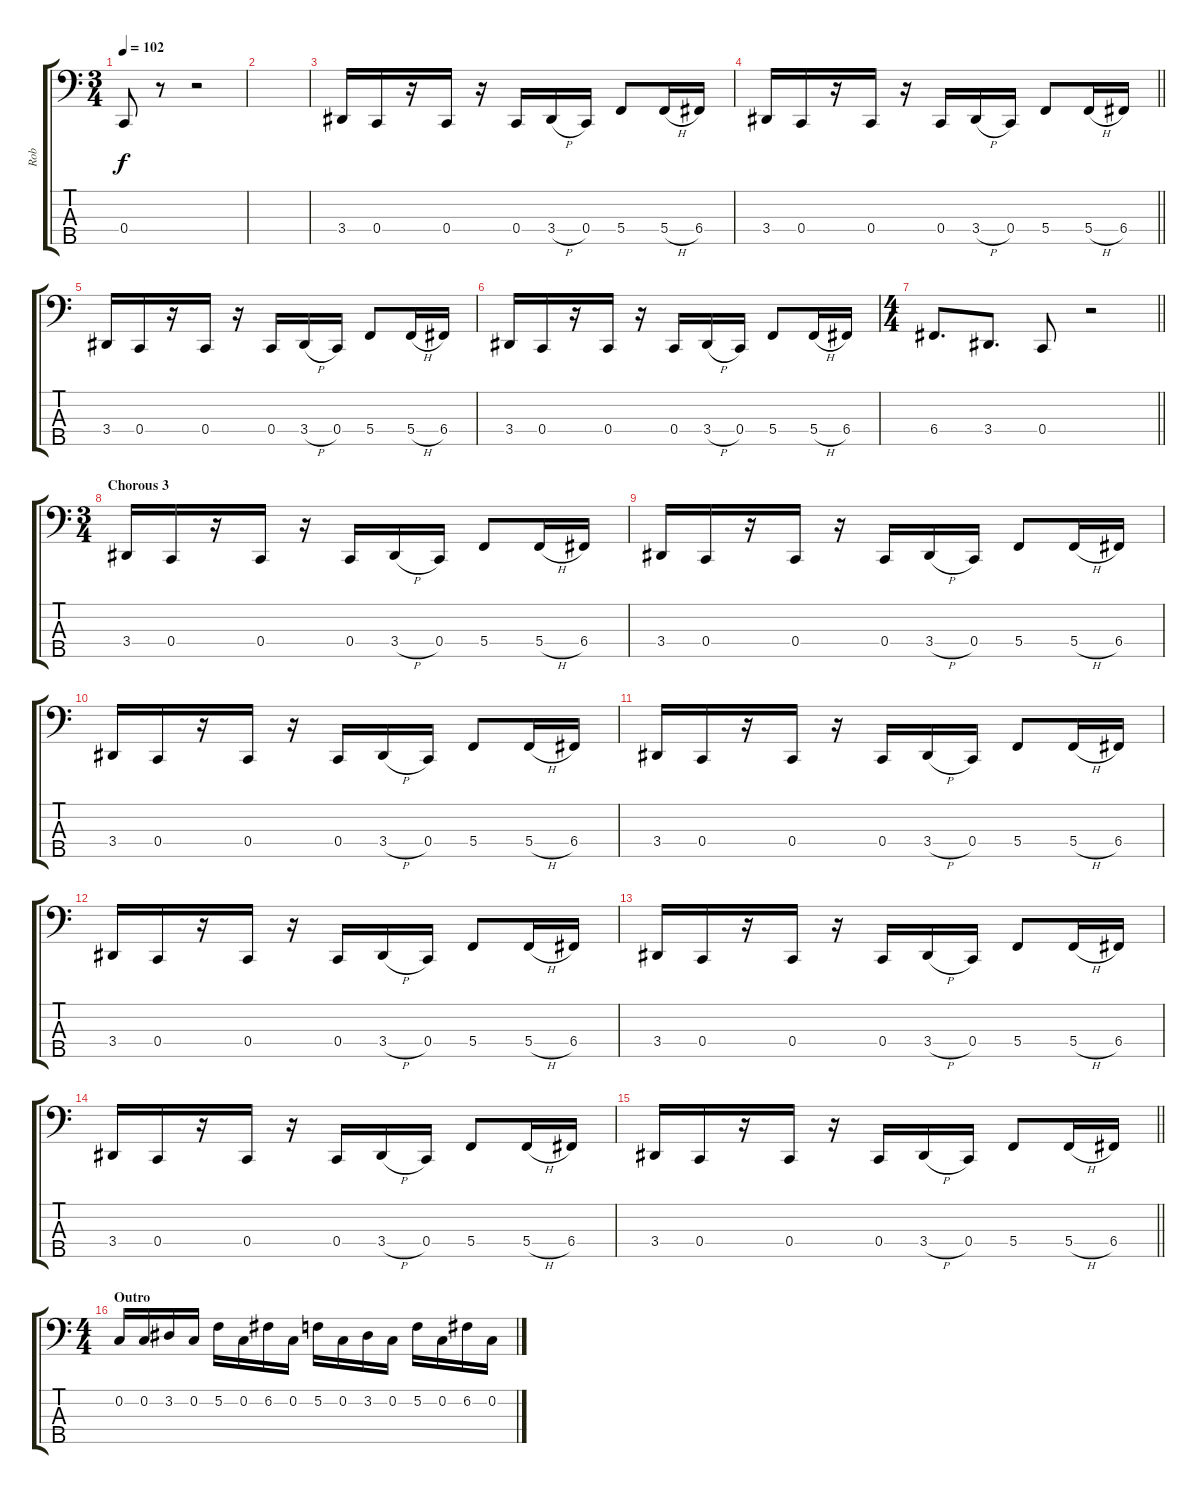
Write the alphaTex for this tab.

\track ("Rob" "Rob") {instrument electricbassfinger}
\staff {score tabs}
\tuning (F2 C2 G1 C1 A0) {hide}
\ts (3 4)
\tempo 102
\clef f4
\ks c
0.4.8{dy f} r.8 r.2 |
|
3.4.16 0.4.16 r.16 0.4.16 r.16 0.4.16 3.4{h}.16 0.4.16 5.4.8 5.4{h}.16 6.4.16 |
\barLineRight lightlight
3.4.16 0.4.16 r.16 0.4.16 r.16 0.4.16 3.4{h}.16 0.4.16 5.4.8 5.4{h}.16 6.4.16 |
\section ("" "")
3.4.16 0.4.16 r.16 0.4.16 r.16 0.4.16 3.4{h}.16 0.4.16 5.4.8 5.4{h}.16 6.4.16 |
3.4.16 0.4.16 r.16 0.4.16 r.16 0.4.16 3.4{h}.16 0.4.16 5.4.8 5.4{h}.16 6.4.16 |
\ts (4 4)
\barLineRight lightlight
6.4.8{d} 3.4.8{d} 0.4.8 r.2 |
\ts (3 4)
\section ("" "Chorous 3")
3.4.16 0.4.16 r.16 0.4.16 r.16 0.4.16 3.4{h}.16 0.4.16 5.4.8 5.4{h}.16 6.4.16 |
3.4.16 0.4.16 r.16 0.4.16 r.16 0.4.16 3.4{h}.16 0.4.16 5.4.8 5.4{h}.16 6.4.16 |
3.4.16 0.4.16 r.16 0.4.16 r.16 0.4.16 3.4{h}.16 0.4.16 5.4.8 5.4{h}.16 6.4.16 |
3.4.16 0.4.16 r.16 0.4.16 r.16 0.4.16 3.4{h}.16 0.4.16 5.4.8 5.4{h}.16 6.4.16 |
3.4.16 0.4.16 r.16 0.4.16 r.16 0.4.16 3.4{h}.16 0.4.16 5.4.8 5.4{h}.16 6.4.16 |
3.4.16 0.4.16 r.16 0.4.16 r.16 0.4.16 3.4{h}.16 0.4.16 5.4.8 5.4{h}.16 6.4.16 |
3.4.16 0.4.16 r.16 0.4.16 r.16 0.4.16 3.4{h}.16 0.4.16 5.4.8 5.4{h}.16 6.4.16 |
\barLineRight lightlight
3.4.16 0.4.16 r.16 0.4.16 r.16 0.4.16 3.4{h}.16 0.4.16 5.4.8 5.4{h}.16 6.4.16 |
\ts (4 4)
\section ("" "Outro")
0.2.16 0.2.16 3.2.16 0.2.16 5.2.16 0.2.16 6.2.16 0.2.16 5.2.16 0.2.16 3.2.16 0.2.16 5.2.16 0.2.16 6.2.16 0.2.16
